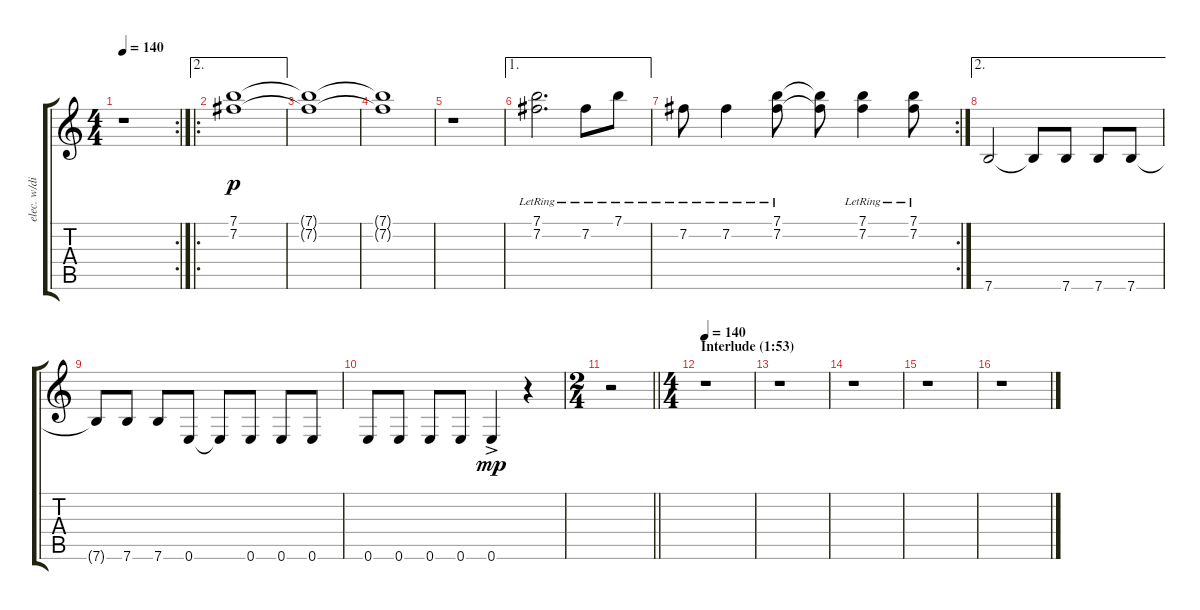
\track ("elec. w/dist. and reverb" "elec. w/di") {instrument distortionguitar}
\staff {score tabs}
\tuning (E4 B3 G3 D3 A2 E2) {hide}
\rc 2
\ts (4 4)
\tempo 140
\clef g2
\ks c
r.1{dy mf} |
\ae 2
\ro
(7.1 7.2).1{dy p} |
(7.1{t} 7.2{t}).1 |
(7.1{t} 7.2{t}).1 |
r.1 |
\ae 1
(7.1{lr} 7.2{lr}).2{d} 7.2{lr}.8 7.1{lr}.8 |
\rc 2
7.2{lr}.8 7.2{lr}.4 (7.1{lr} 7.2{lr}).8 (7.1{t} 7.2{t}).8 (7.1{lr} 7.2{lr}).4 (7.1{lr} 7.2{lr}).8 |
\ae 2
7.6.2 7.6{t}.8 7.6.8 7.6.8 7.6.8 |
7.6{t}.8 7.6.8 7.6.8 0.6.8 0.6{t}.8 0.6.8 0.6.8 0.6.8 |
0.6.8 0.6.8 0.6.8 0.6.8 0.6{ac}.4{dy mp} r.4 |
\ts (2 4)
\barLineRight lightlight
r.2 |
\ts (4 4)
\section ("" "Interlude (1:53)")
\tempo 140
r.1 |
r.1 |
r.1 |
r.1 |
r.1
